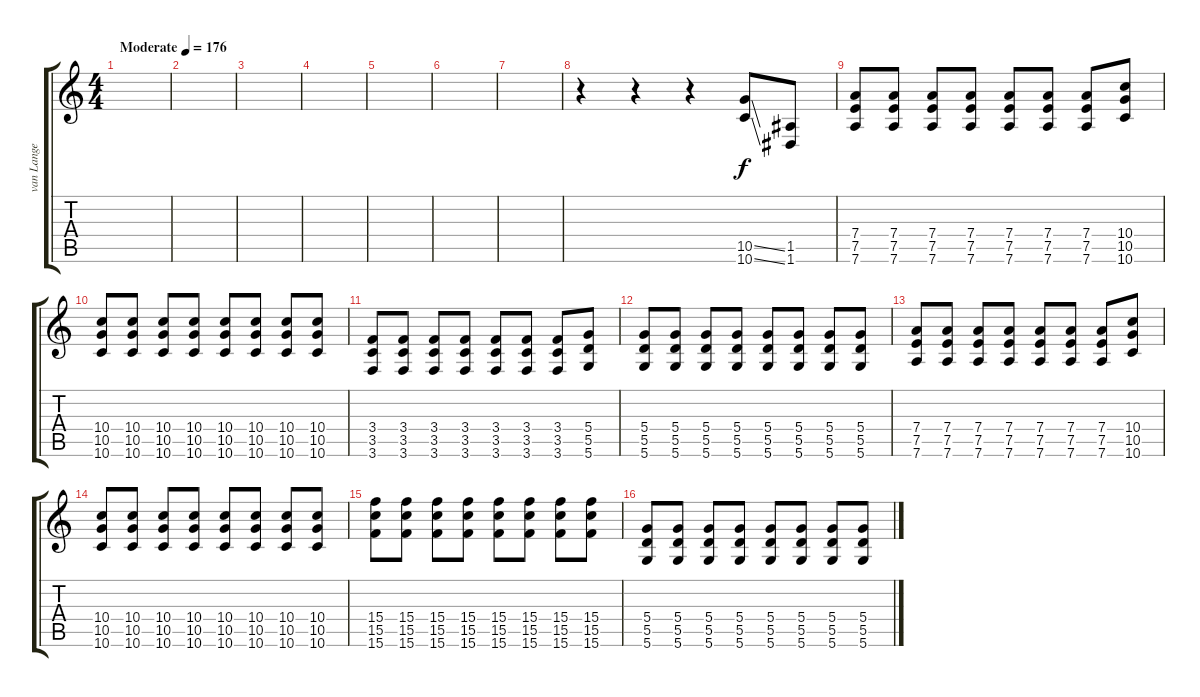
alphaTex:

\track ("van Lange (Gitarre)" "van Lange ") {instrument distortionguitar}
\staff {score tabs}
\tuning (E4 B3 G3 D3 A2 D2) {hide}
\ts (4 4)
\tempo (176 "Moderate")
\clef g2
\ks c
|
|
|
|
|
|
|
r.4 r.4 r.4 (10.5{ss} 10.6{ss}).8 (1.5 1.6).8 |
(7.4 7.5 7.6).8 (7.4 7.5 7.6).8 (7.4 7.5 7.6).8 (7.4 7.5 7.6).8 (7.4 7.5 7.6).8 (7.4 7.5 7.6).8 (7.4 7.5 7.6).8 (10.4 10.5 10.6).8 |
(10.4 10.5 10.6).8 (10.4 10.5 10.6).8 (10.4 10.5 10.6).8 (10.4 10.5 10.6).8 (10.4 10.5 10.6).8 (10.4 10.5 10.6).8 (10.4 10.5 10.6).8 (10.4 10.5 10.6).8 |
(3.4 3.5 3.6).8 (3.4 3.5 3.6).8 (3.4 3.5 3.6).8 (3.4 3.5 3.6).8 (3.4 3.5 3.6).8 (3.4 3.5 3.6).8 (3.4 3.5 3.6).8 (5.4 5.5 5.6).8 |
(5.4 5.5 5.6).8 (5.4 5.5 5.6).8 (5.4 5.5 5.6).8 (5.4 5.5 5.6).8 (5.4 5.5 5.6).8 (5.4 5.5 5.6).8 (5.4 5.5 5.6).8 (5.4 5.5 5.6).8 |
(7.4 7.5 7.6).8 (7.4 7.5 7.6).8 (7.4 7.5 7.6).8 (7.4 7.5 7.6).8 (7.4 7.5 7.6).8 (7.4 7.5 7.6).8 (7.4 7.5 7.6).8 (10.4 10.5 10.6).8 |
(10.4 10.5 10.6).8 (10.4 10.5 10.6).8 (10.4 10.5 10.6).8 (10.4 10.5 10.6).8 (10.4 10.5 10.6).8 (10.4 10.5 10.6).8 (10.4 10.5 10.6).8 (10.4 10.5 10.6).8 |
(15.4 15.5 15.6).8 (15.4 15.5 15.6).8 (15.4 15.5 15.6).8 (15.4 15.5 15.6).8 (15.4 15.5 15.6).8 (15.4 15.5 15.6).8 (15.4 15.5 15.6).8 (15.4 15.5 15.6).8 |
(5.4 5.5 5.6).8 (5.4 5.5 5.6).8 (5.4 5.5 5.6).8 (5.4 5.5 5.6).8 (5.4 5.5 5.6).8 (5.4 5.5 5.6).8 (5.4 5.5 5.6).8 (5.4 5.5 5.6).8
